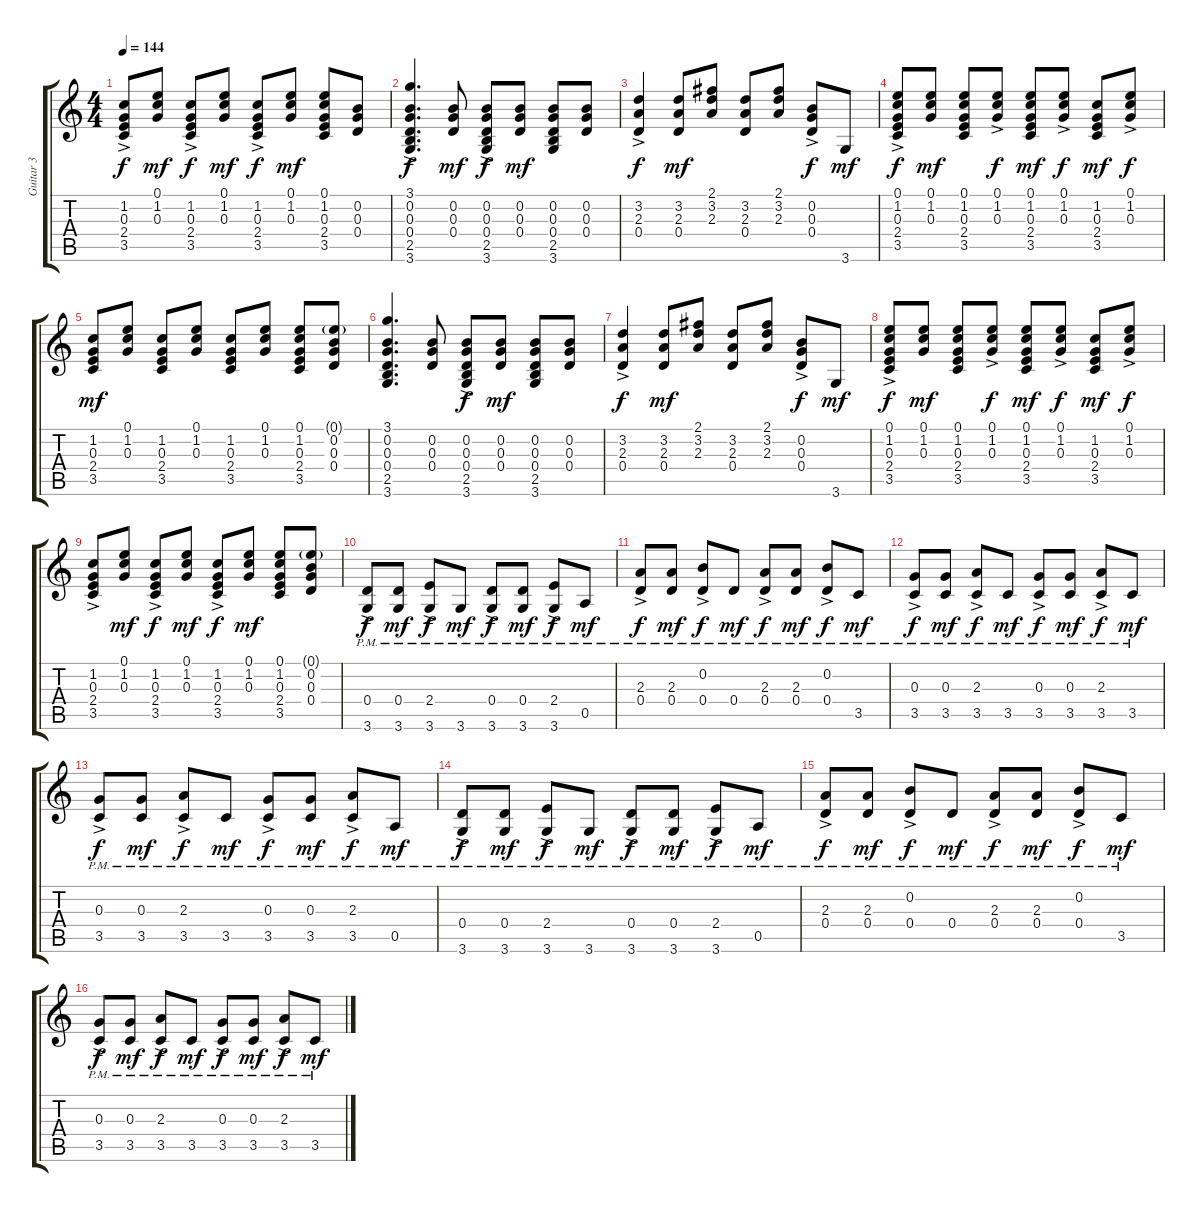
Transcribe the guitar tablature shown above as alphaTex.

\track ("Guitar 3" "Guitar 3") {instrument electricguitarclean}
\staff {score tabs}
\tuning (E4 B3 G3 D3 A2 E2) {hide}
\ts (4 4)
\tempo 144
\clef g2
\ks c
(1.2{ac} 0.3{ac} 2.4{ac} 3.5{ac}).8{dy f} (0.1 1.2 0.3).8{dy mf} (1.2{ac} 0.3{ac} 2.4{ac} 3.5{ac}).8{dy f} (0.1 1.2 0.3).8{dy mf} (1.2{ac} 0.3{ac} 2.4{ac} 3.5{ac}).8{dy f} (0.1 1.2 0.3).8{dy mf} (0.1 1.2 0.3 2.4 3.5).8 (0.2 0.3 0.4).8 |
(3.1{ac} 0.2{ac} 0.3{ac} 0.4{ac} 2.5{ac} 3.6{ac}).4{d dy f} (0.2 0.3 0.4).8{dy mf} (0.2{ac} 0.3{ac} 0.4{ac} 2.5{ac} 3.6{ac}).8{dy f} (0.2 0.3 0.4).8{dy mf} (0.2 0.3 0.4 2.5 3.6).8 (0.2 0.3 0.4).8 |
(3.2{ac} 2.3{ac} 0.4{ac}).4{dy f} (3.2 2.3 0.4).8{dy mf} (2.1 3.2 2.3).8 (3.2 2.3 0.4).8 (2.1 3.2 2.3).8 (0.2{ac} 0.3{ac} 0.4{ac}).8{dy f} 3.6.8{dy mf} |
(0.1{ac} 1.2{ac} 0.3{ac} 2.4{ac} 3.5{ac}).8{dy f} (0.1 1.2 0.3).8{dy mf} (0.1 1.2 0.3 2.4 3.5).8 (0.1{ac} 1.2{ac} 0.3{ac}).8{dy f} (0.1 1.2 0.3 2.4 3.5).8{dy mf} (0.1{ac} 1.2{ac} 0.3{ac}).8{dy f} (1.2 0.3 2.4 3.5).8{dy mf} (0.1{ac} 1.2{ac} 0.3{ac}).8{dy f} |
(1.2 0.3 2.4 3.5).8{dy mf} (0.1 1.2 0.3).8 (1.2 0.3 2.4 3.5).8 (0.1 1.2 0.3).8 (1.2 0.3 2.4 3.5).8 (0.1 1.2 0.3).8 (0.1 1.2 0.3 2.4 3.5).8 (0.1{g} 0.2 0.3 0.4).8 |
(3.1 0.2 0.3 0.4 2.5 3.6).4{d} (0.2 0.3 0.4).8 (0.2{ac} 0.3{ac} 0.4{ac} 2.5{ac} 3.6{ac}).8{dy f} (0.2 0.3 0.4).8{dy mf} (0.2 0.3 0.4 2.5 3.6).8 (0.2 0.3 0.4).8 |
(3.2{ac} 2.3{ac} 0.4{ac}).4{dy f} (3.2 2.3 0.4).8{dy mf} (2.1 3.2 2.3).8 (3.2 2.3 0.4).8 (2.1 3.2 2.3).8 (0.2{ac} 0.3{ac} 0.4{ac}).8{dy f} 3.6.8{dy mf} |
(0.1{ac} 1.2{ac} 0.3{ac} 2.4{ac} 3.5{ac}).8{dy f} (0.1 1.2 0.3).8{dy mf} (0.1 1.2 0.3 2.4 3.5).8 (0.1{ac} 1.2{ac} 0.3{ac}).8{dy f} (0.1 1.2 0.3 2.4 3.5).8{dy mf} (0.1{ac} 1.2{ac} 0.3{ac}).8{dy f} (1.2 0.3 2.4 3.5).8{dy mf} (0.1{ac} 1.2{ac} 0.3{ac}).8{dy f} |
(1.2{ac} 0.3{ac} 2.4{ac} 3.5{ac}).8 (0.1 1.2 0.3).8{dy mf} (1.2{ac} 0.3{ac} 2.4{ac} 3.5{ac}).8{dy f} (0.1 1.2 0.3).8{dy mf} (1.2{ac} 0.3{ac} 2.4{ac} 3.5{ac}).8{dy f} (0.1 1.2 0.3).8{dy mf} (0.1 1.2 0.3 2.4 3.5).8 (0.1{g} 0.2 0.3 0.4).8 |
(0.4{ac pm} 3.6{ac pm}).8{dy f} (0.4{pm} 3.6{pm}).8{dy mf} (2.4{ac pm} 3.6{ac pm}).8{dy f} 3.6{pm}.8{dy mf} (0.4{ac pm} 3.6{ac pm}).8{dy f} (0.4{pm} 3.6{pm}).8{dy mf} (2.4{ac pm} 3.6{ac pm}).8{dy f} 0.5{pm}.8{dy mf} |
(2.3{ac pm} 0.4{ac pm}).8{dy f} (2.3{pm} 0.4{pm}).8{dy mf} (0.2{ac pm} 0.4{ac pm}).8{dy f} 0.4{pm}.8{dy mf} (2.3{ac pm} 0.4{ac pm}).8{dy f} (2.3{pm} 0.4{pm}).8{dy mf} (0.2{ac pm} 0.4{ac pm}).8{dy f} 3.5{pm}.8{dy mf} |
(0.3{ac pm} 3.5{ac pm}).8{dy f} (0.3{pm} 3.5{pm}).8{dy mf} (2.3{ac pm} 3.5{ac pm}).8{dy f} 3.5{pm}.8{dy mf} (0.3{ac pm} 3.5{ac pm}).8{dy f} (0.3{pm} 3.5{pm}).8{dy mf} (2.3{ac pm} 3.5{ac pm}).8{dy f} 3.5{pm}.8{dy mf} |
(0.3{ac pm} 3.5{ac pm}).8{dy f} (0.3{pm} 3.5{pm}).8{dy mf} (2.3{ac pm} 3.5{ac pm}).8{dy f} 3.5{pm}.8{dy mf} (0.3{ac pm} 3.5{ac pm}).8{dy f} (0.3{pm} 3.5{pm}).8{dy mf} (2.3{ac pm} 3.5{ac pm}).8{dy f} 0.5{pm}.8{dy mf} |
(0.4{ac pm} 3.6{ac pm}).8{dy f} (0.4{pm} 3.6{pm}).8{dy mf} (2.4{ac pm} 3.6{ac pm}).8{dy f} 3.6{pm}.8{dy mf} (0.4{ac pm} 3.6{ac pm}).8{dy f} (0.4{pm} 3.6{pm}).8{dy mf} (2.4{ac pm} 3.6{ac pm}).8{dy f} 0.5{pm}.8{dy mf} |
(2.3{ac pm} 0.4{ac pm}).8{dy f} (2.3{pm} 0.4{pm}).8{dy mf} (0.2{ac pm} 0.4{ac pm}).8{dy f} 0.4{pm}.8{dy mf} (2.3{ac pm} 0.4{ac pm}).8{dy f} (2.3{pm} 0.4{pm}).8{dy mf} (0.2{ac pm} 0.4{ac pm}).8{dy f} 3.5{pm}.8{dy mf} |
(0.3{ac pm} 3.5{ac pm}).8{dy f} (0.3{pm} 3.5{pm}).8{dy mf} (2.3{ac pm} 3.5{ac pm}).8{dy f} 3.5{pm}.8{dy mf} (0.3{ac pm} 3.5{ac pm}).8{dy f} (0.3{pm} 3.5{pm}).8{dy mf} (2.3{ac pm} 3.5{ac pm}).8{dy f} 3.5{pm}.8{dy mf}
